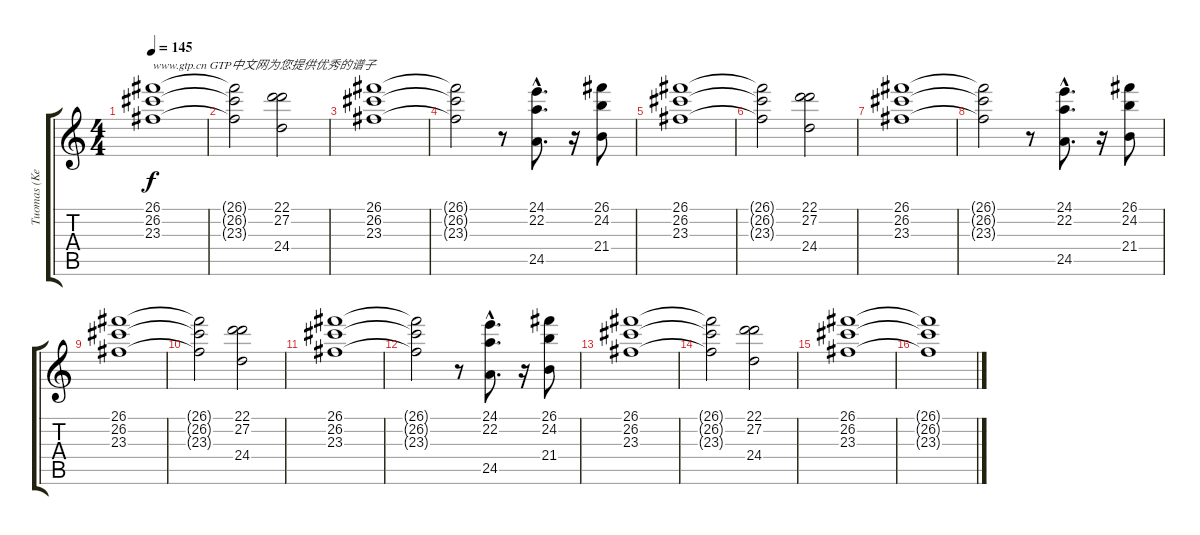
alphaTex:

\track ("Tuomas (Keyboard 2)" "Tuomas (Ke") {instrument fx6goblins}
\staff {score tabs}
\tuning (E4 B3 G3 D3 A2 E2) {hide}
\ts (4 4)
\tempo 145
\clef g2
\ks c
(26.1 26.2 23.3).1{txt "www.gtp.cn GTP中文网为您提供优秀的谱子" dy f instrument fx6goblins} |
(26.1{t} 26.2{t} 23.3{t}).2 (22.1 27.2 24.4).2 |
(26.1 26.2 23.3).1 |
(26.1{t} 26.2{t} 23.3{t}).2 r.8 (24.1{hac} 22.2{hac} 24.5{hac}).8{d} r.16 (26.1 24.2 21.4).8 |
(26.1 26.2 23.3).1 |
(26.1{t} 26.2{t} 23.3{t}).2 (22.1 27.2 24.4).2 |
(26.1 26.2 23.3).1 |
(26.1{t} 26.2{t} 23.3{t}).2 r.8 (24.1{hac} 22.2{hac} 24.5{hac}).8{d} r.16 (26.1 24.2 21.4).8 |
(26.1 26.2 23.3).1 |
(26.1{t} 26.2{t} 23.3{t}).2 (22.1 27.2 24.4).2 |
(26.1 26.2 23.3).1 |
(26.1{t} 26.2{t} 23.3{t}).2 r.8 (24.1{hac} 22.2{hac} 24.5{hac}).8{d} r.16 (26.1 24.2 21.4).8 |
(26.1 26.2 23.3).1 |
(26.1{t} 26.2{t} 23.3{t}).2 (22.1 27.2 24.4).2 |
(26.1 26.2 23.3).1 |
(26.1{t} 26.2{t} 23.3{t}).1
